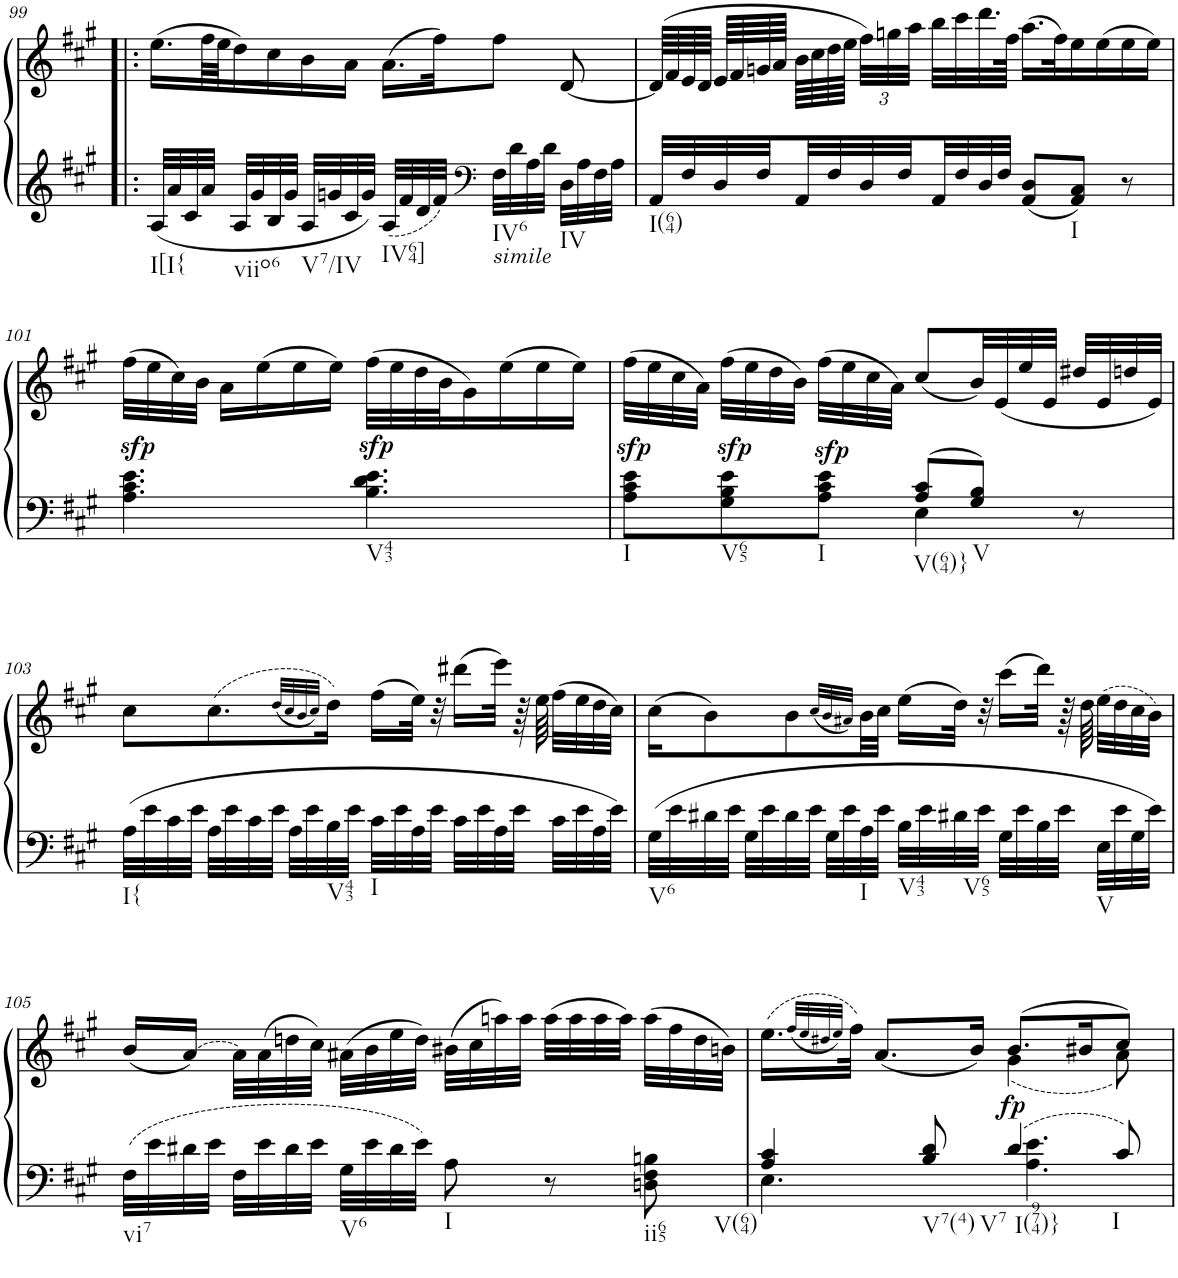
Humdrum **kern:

**kern	**kern	**dynam
*part1	*part1	*part1
*staff2	*staff1	*staff1/2
*I"Piano	*	*
*I'Pno.	*	*
!!LO:PB:g=z
*clefG2	*clefG2	*
*k[f#c#g#]	*k[f#c#g#]	*
*M6/8	*M6/8	*
=99!|:	=99!|:	=99!|:
!LO:TX:b:t=I[I{	!	!
32A/LLL	(16.ee\LL	.
32a/	.	.
32c#/	.	.
32a/JJJ	64ff#\LL	.
.	64ee\JJ	.
!LO:TX:b:t=viio6	!	!
32A/LLL	16dd\)	.
32g#/	.	.
32B/	16cc#\	.
32g#/JJJ	.	.
!LO:TX:b:t=V7/IV	!	!
32A/LLL	16b\	.
32gn/	.	.
32c#/	16a\JJ	.
32g/JJJ	.	.
!LO:TX:b:t=IV64]	!	!
32A/LLL	(16.a\LL	.
32f#/	.	.
32d/	.	.
32f#/JJJ	32ff#\JK)	.
*clefF4	*	*
!LO:TX:b:i:t=simile	!	!
!LO:TX:b:t=IV6	!	!
32F#\LLL	8ff#\J	.
32d\	.	.
32A\	.	.
32d\JJJ	.	.
!LO:TX:b:t=IV	!	!
32D\LLL	[<8d/	.
32A\	.	.
32F#\	.	.
32A\JJJ	.	.
=100	=100	=100
!LO:TX:b:t=I(64)	!	!
32AA/LLL	(64d/LLLL]	.
.	64f#/	.
32F#/	64e/	.
.	64d/JJJJ	.
32D/	64e/LLLL	.
.	64f#/	.
32F#/	64gn/	.
.	64a/JJJJ	.
32AA/	64b\LLLL	.
.	64cc#\	.
32F#/	64dd\	.
.	64ee\JJJJ	.
*	*Xbrackettup	*
32D/	48ff#\LLL)	.
.	48ggn\	.
32F#/	.	.
.	48aa\JJJ	.
32AA/	32bb\LLL	.
32F#/	32ccc#\	.
32D/	32.ddd\	.
32F#/JJJ	.	.
.	64ff#\JJJk	.
8AA/ 8D/L	(16.aa\LL	.
.	32ff#\K)	.
!LO:TX:b:t=I	!	!
8AA/ 8C#/J	16ee\	.
.	(16ee\	.
8r	16ee\	.
.	16ee\JJ)	.
!!LO:LB:g=z
=101	=101	=101
4.A\ 4.c#\ 4.e\	(32ff#\LLL	.
!	!	!LO:DY:b
.	32ee\	sfp
.	32cc#\)	.
.	32b\JJJ	.
.	16a\LL	.
.	(16ee\	.
.	16ee\	.
.	16ee\JJ)	.
!LO:TX:b:t=V43	!	!
!	!	!LO:DY:a=2
4.B\ 4.d\ 4.e\	(32ff#\LLL	sfp
.	32ee\	.
.	32dd\	.
.	32b\J	.
.	16g#\)	.
.	(16ee\	.
.	16ee\	.
.	16ee\JJ)	.
=102	=102	=102
*^	*	*
!LO:TX:b:t=I	!	!	!
!	!	!	!LO:DY:a=2
8A\ 8c#\ 8e\L	4.ryy	(32ff#\LLL	sfp
.	.	32ee\	.
.	.	32cc#\	.
.	.	32a\JJJ)	.
!LO:TX:b:t=V65	!	!	!
!	!	!	!LO:DY:a=2
8G#\ 8B\ 8e\	.	(32ff#\LLL	sfp
.	.	32ee\	.
.	.	32dd\	.
.	.	32b\JJJ)	.
!LO:TX:b:t=I	!	!	!
!	!	!	!LO:DY:a=2
8A\ 8c#\ 8e\J	.	(32ff#\LLL	sfp
.	.	32ee\	.
.	.	32cc#\	.
.	.	32a\JJJ)	.
!LO:TX:b:t=V(64)}	!	!	!
8A/ 8c#/L	4E\	(8cc#/L	.
!LO:TX:b:t=V	!	!	!
8G#/ 8B/J	.	32b/LL)	.
.	.	(32e/	.
.	.	32ee/	.
.	.	32e/JJJ	.
8r	8ryy	32dd#X/LLL	.
.	.	32e/	.
.	.	32ddn/	.
.	.	32e/JJJ)	.
*v	*v	*	*
!!LO:LB:g=z
=103	=103	=103
!LO:TX:b:t=I{	!	!
32A\LLL	8cc#\L	.
32e\	.	.
32c#\	.	.
32e\JJJ	.	.
32A\LLL	(8.cc#\	.
32e\	.	.
32c#\	.	.
32e\JJJ	.	.
32A\LLL	.	.
32e\	.	.
.	(32qdd/LLL	.
.	32qcc#/	.
.	32qb/	.
.	32qcc#/JJJ)	.
!LO:TX:b:t=V43	!	!
32B\	16dd\Jk)	.
32e\JJJ	.	.
!LO:TX:b:t=I	!	!
32c#\LLL	(16ff#\LL	.
32e\	.	.
32A\	32ee\JJk)	.
32e\JJJ	32r	.
32c#\LLL	(16ddd#X\LL	.
32e\	.	.
32A\	32eee\JJk)	.
32e\JJJ	64r	.
.	64ee\	.
32c#\LLL	(32ff#\LLL	.
32e\	32ee\	.
32A\	32dd\	.
32e\JJJ	32cc#\JJJ)	.
=104	=104	=104
!LO:TX:b:t=V6	!	!
32G#\LLL	(16cc#\KL	.
32e\	.	.
32d#X\	8b\)	.
32e\JJJ	.	.
32G#\LLL	.	.
32e\	.	.
32d#\	8b\	.
32e\JJJ	.	.
32G#\LLL	.	.
32e\	.	.
.	(32qcc#/LLL	.
.	32qb/	.
.	32qa#X/JJJ)	.
!LO:TX:b:t=I	!	!
32A\	32b\LL	.
32e\JJJ	32cc#\JJJ	.
!LO:TX:b:t=V43	!	!
32B\LLL	(16ee\LL	.
32e\	.	.
32d#X\	32dd\JJk)	.
32e\JJJ	32r	.
!LO:TX:b:t=V65	!	!
32G#\LLL	(16ccc#\LL	.
32e\	.	.
32B\	32ddd\JJk)	.
32e\JJJ	64r	.
.	64dd\	.
!LO:TX:b:t=V	!	!
32E\LLL	(32ee\LLL	.
32e\	32dd\	.
32G#\	32cc#\	.
32e\JJJ	32b\JJJ)	.
!!LO:LB:g=z
=105	=105	=105
!LO:TX:b:t=vi7	!	!
32F#\LLL	(16b/LL	.
32e\	.	.
!	!LO:T:dash	!
32d#X\	[16a/JJ)	.
32e\JJJ	.	.
32F#\LLL	32a\LLL]	.
32e\	(32a\	.
32d#\	32ddn\	.
32e\JJJ	32cc#\JJJ)	.
!LO:TX:b:t=V6	!	!
32G#\LLL	(32a#X\LLL	.
32e\	32b\	.
32d#\	32ee\	.
32e\JJJ	32dd\JJJ)	.
!LO:TX:b:t=I	!	!
8A\	(32b#X\LLL	.
.	32cc#\	.
.	32aan\)	.
.	32aa\JJJ	.
8r	(32aa\LLL	.
.	32aa\	.
.	32aa\	.
.	32aa\JJJ)	.
!LO:TX:b:t=ii65	!	!
8Dn\ 8F#\ 8Bn\	(32aa\LLL	.
.	32ff#\	.
.	32dd\	.
.	32bn\JJJ)	.
=106	=106	=106
*^	*^	*
!LO:TX:b:t=V(64)	!	!	!	!
4A/ 4c#/	4.E\	(>16.ee\LL	4.ryy	.
.	.	(32qff#/LLL	.	.
.	.	32qee/	.	.
.	.	32qdd#X/	.	.
.	.	32qee/JJJ)	.	.
.	.	32ff#\JJk)	.	.
.	.	(8.a/L	.	.
!LO:TX:b:t=V7(4)	!	!	!	!
!LO:TX:b:t=V7	!	!	!	!
8B/ 8d/	.	.	.	.
.	.	16b/Jk)	.	.
!LO:TX:b:t=I(974)}	!	!	!	!
!	!	!	!	!LO:DY:b
4d/	4.A\ 4.e\	(8.b/L	(4g#\	fp
.	.	16b#X/K	.	.
!LO:TX:b:t=I	!	!	!	!
8c#/	.	8cc#/J)	8a\)	.
*v	*v	*	*	*
*	*v	*v	*
=	=	=
*-	*-	*-
